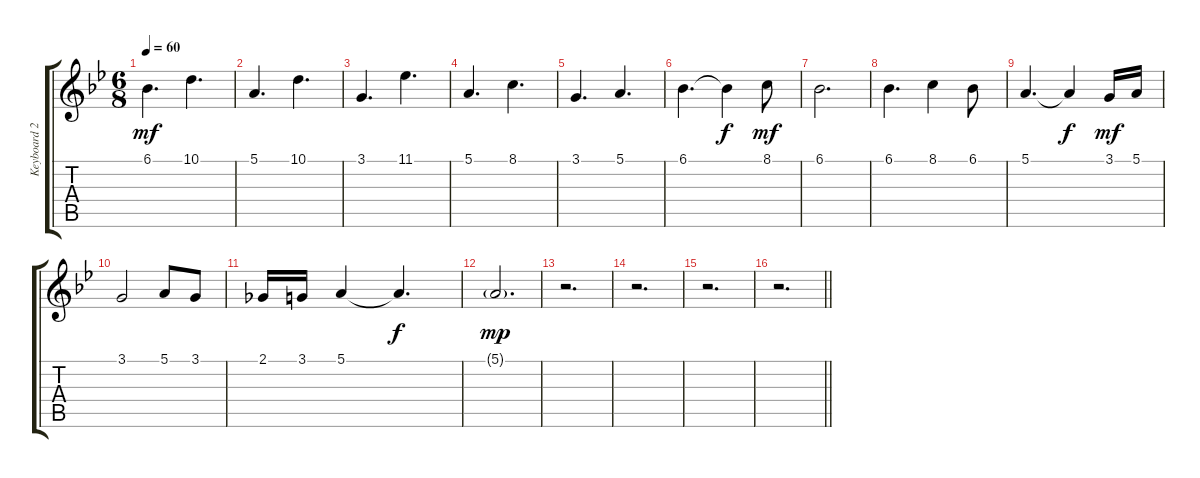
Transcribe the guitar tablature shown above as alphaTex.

\track ("Keyboard 2 (strings)" "Keyboard 2") {instrument synthstrings1}
\staff {score tabs}
\tuning (E4 B3 G3 D3 A2 E2) {hide}
\ts (6 8)
\tempo 60
\clef g2
\ks bb
6.1.4{d dy mf} 10.1.4{d} |
5.1.4{d} 10.1.4{d} |
3.1.4{d} 11.1.4{d} |
5.1.4{d} 8.1.4{d} |
3.1.4{d} 5.1.4{d} |
6.1.4{d} 6.1{t}.4{dy f} 8.1.8{dy mf} |
6.1.2{d} |
6.1.4{d} 8.1.4 6.1.8 |
5.1.4{d} 5.1{t}.4{dy f} 3.1.16{dy mf} 5.1.16 |
3.1.2 5.1.8 3.1.8 |
2.1.16 3.1.16 5.1.4 5.1{t}.4{d dy f} |
5.1{g}.2{d dy mp} |
r.2{d} |
r.2{d} |
r.2{d} |
\barLineRight lightlight
r.2{d}
